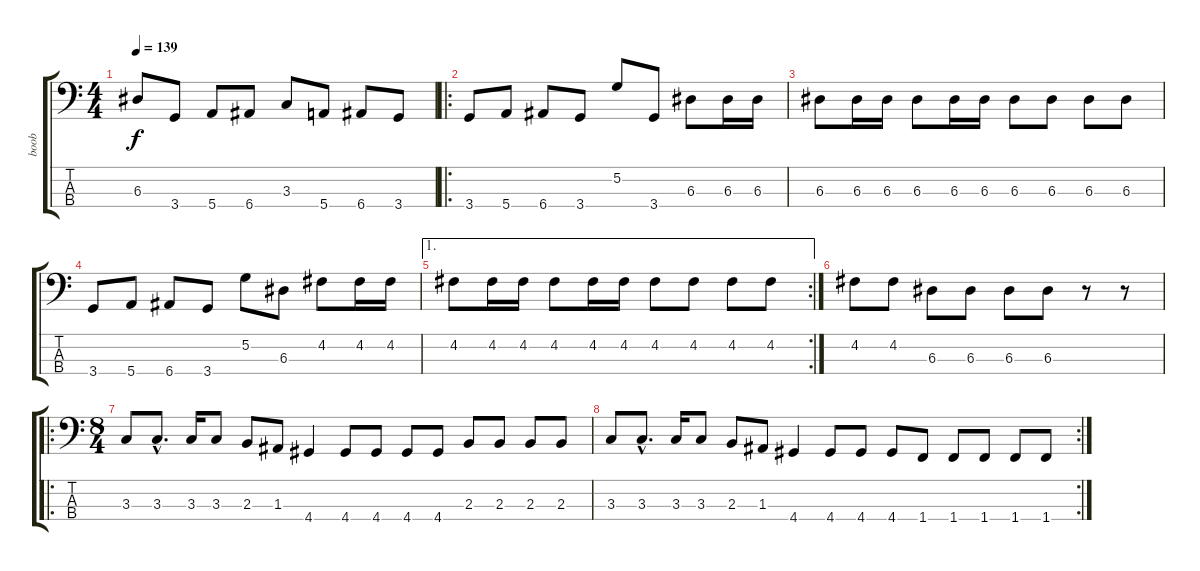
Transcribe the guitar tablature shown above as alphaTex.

\track ("boob" "boob") {instrument electricbasspick}
\staff {score tabs}
\tuning (G2 D2 A1 E1) {hide}
\ts (4 4)
\tempo 139
\clef f4
\ks c
6.3.8{dy f} 3.4.8 5.4.8 6.4.8 3.3.8 5.4.8 6.4.8 3.4.8 |
\ro
3.4.8{volume 15} 5.4.8 6.4.8 3.4.8 5.2.8 3.4.8 6.3.8 6.3.16 6.3.16 |
6.3.8 6.3.16 6.3.16 6.3.8 6.3.16 6.3.16 6.3.8 6.3.8 6.3.8 6.3.8 |
3.4.8 5.4.8 6.4.8 3.4.8 5.2.8 6.3.8 4.2.8 4.2.16 4.2.16 |
\ae 1
\rc 2
4.2.8 4.2.16 4.2.16 4.2.8 4.2.16 4.2.16 4.2.8 4.2.8 4.2.8 4.2.8 |
4.2.8 4.2.8 6.3.8 6.3.8 6.3.8 6.3.8 r.8 r.8 |
\ro
\ts (8 4)
3.3.8 3.3{hac}.8{d} 3.3.16 3.3.8 2.3.8 1.3.8 4.4.4 4.4.8 4.4.8 4.4.8 4.4.8 2.3.8 2.3.8 2.3.8 2.3.8 |
\rc 2
3.3.8 3.3{hac}.8{d} 3.3.16 3.3.8 2.3.8 1.3.8 4.4.4 4.4.8 4.4.8 4.4.8 1.4.8 1.4.8 1.4.8 1.4.8 1.4.8
